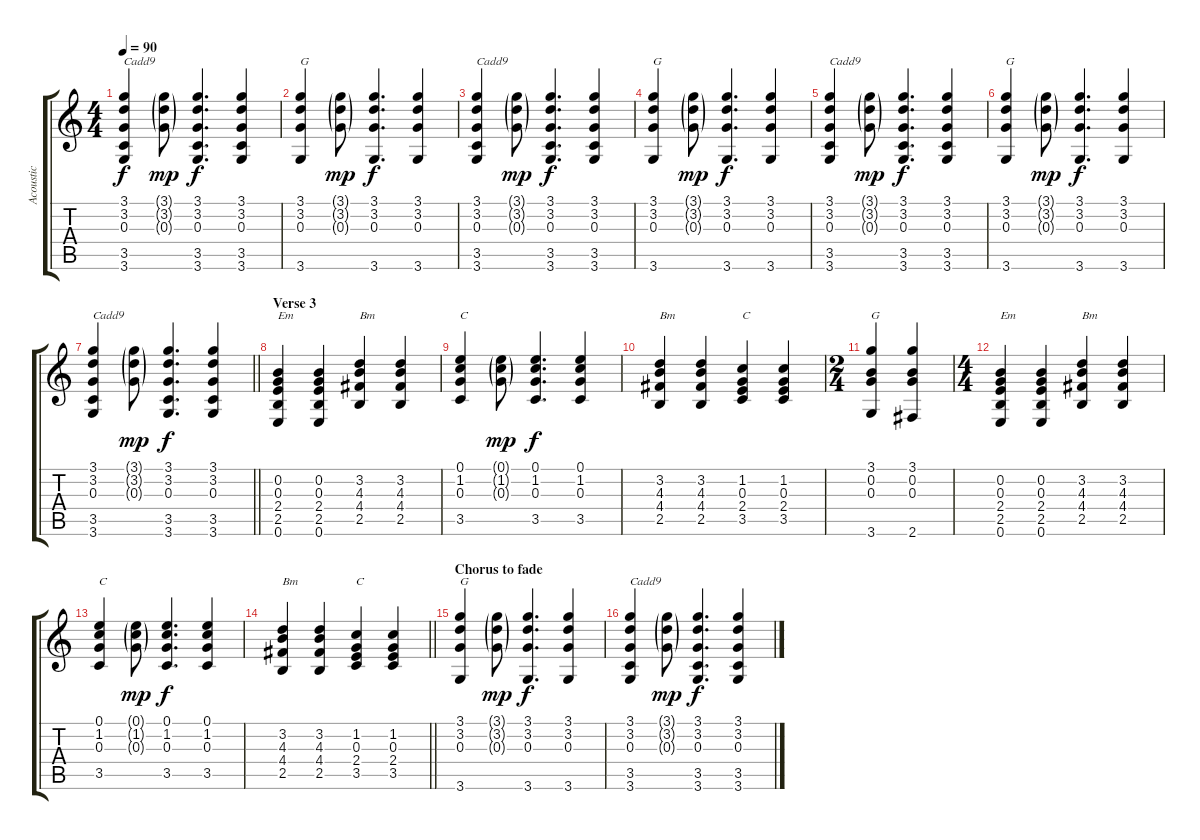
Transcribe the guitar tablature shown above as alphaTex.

\track ("Acoustic" "Acoustic") {instrument acousticguitarsteel}
\staff {score tabs}
\tuning (E4 B3 G3 D3 A2 E2) {hide}
\ts (4 4)
\tempo 90
\clef g2
\ks c
(3.1 3.2 0.3 3.5 3.6).4{txt "Cadd9" dy f} (3.1{g} 3.2{g} 0.3{g}).8{dy mp} (3.1 3.2 0.3 3.5 3.6).4{d dy f} (3.1 3.2 0.3 3.5 3.6).4 |
(3.1 3.2 0.3 3.6).4{txt "G"} (3.1{g} 3.2{g} 0.3{g}).8{dy mp} (3.1 3.2 0.3 3.6).4{d dy f} (3.1 3.2 0.3 3.6).4 |
(3.1 3.2 0.3 3.5 3.6).4{txt "Cadd9"} (3.1{g} 3.2{g} 0.3{g}).8{dy mp} (3.1 3.2 0.3 3.5 3.6).4{d dy f} (3.1 3.2 0.3 3.5 3.6).4 |
(3.1 3.2 0.3 3.6).4{txt "G"} (3.1{g} 3.2{g} 0.3{g}).8{dy mp} (3.1 3.2 0.3 3.6).4{d dy f} (3.1 3.2 0.3 3.6).4 |
(3.1 3.2 0.3 3.5 3.6).4{txt "Cadd9"} (3.1{g} 3.2{g} 0.3{g}).8{dy mp} (3.1 3.2 0.3 3.5 3.6).4{d dy f} (3.1 3.2 0.3 3.5 3.6).4 |
(3.1 3.2 0.3 3.6).4{txt "G"} (3.1{g} 3.2{g} 0.3{g}).8{dy mp} (3.1 3.2 0.3 3.6).4{d dy f} (3.1 3.2 0.3 3.6).4 |
\barLineRight lightlight
(3.1 3.2 0.3 3.5 3.6).4{txt "Cadd9"} (3.1{g} 3.2{g} 0.3{g}).8{dy mp} (3.1 3.2 0.3 3.5 3.6).4{d dy f} (3.1 3.2 0.3 3.5 3.6).4 |
\section ("" "Verse 3")
(0.2 0.3 2.4 2.5 0.6).4{txt "Em"} (0.2 0.3 2.4 2.5 0.6).4 (3.2 4.3 4.4 2.5).4{txt "Bm"} (3.2 4.3 4.4 2.5).4 |
(0.1 1.2 0.3 3.5).4{txt "C"} (0.1{g} 1.2{g} 0.3{g}).8{dy mp} (0.1 1.2 0.3 3.5).4{d dy f} (0.1 1.2 0.3 3.5).4 |
(3.2 4.3 4.4 2.5).4{txt "Bm"} (3.2 4.3 4.4 2.5).4 (1.2 0.3 2.4 3.5).4{txt "C"} (1.2 0.3 2.4 3.5).4 |
\ts (2 4)
(3.1 0.2 0.3 3.6).4{txt "G"} (3.1 0.2 0.3 2.6).4 |
\ts (4 4)
(0.2 0.3 2.4 2.5 0.6).4{txt "Em"} (0.2 0.3 2.4 2.5 0.6).4 (3.2 4.3 4.4 2.5).4{txt "Bm"} (3.2 4.3 4.4 2.5).4 |
(0.1 1.2 0.3 3.5).4{txt "C"} (0.1{g} 1.2{g} 0.3{g}).8{dy mp} (0.1 1.2 0.3 3.5).4{d dy f} (0.1 1.2 0.3 3.5).4 |
\barLineRight lightlight
(3.2 4.3 4.4 2.5).4{txt "Bm"} (3.2 4.3 4.4 2.5).4 (1.2 0.3 2.4 3.5).4{txt "C"} (1.2 0.3 2.4 3.5).4 |
\section ("" "Chorus to fade")
(3.1 3.2 0.3 3.6).4{txt "G"} (3.1{g} 3.2{g} 0.3{g}).8{dy mp} (3.1 3.2 0.3 3.6).4{d dy f} (3.1 3.2 0.3 3.6).4 |
(3.1 3.2 0.3 3.5 3.6).4{txt "Cadd9"} (3.1{g} 3.2{g} 0.3{g}).8{dy mp} (3.1 3.2 0.3 3.5 3.6).4{d dy f} (3.1 3.2 0.3 3.5 3.6).4
